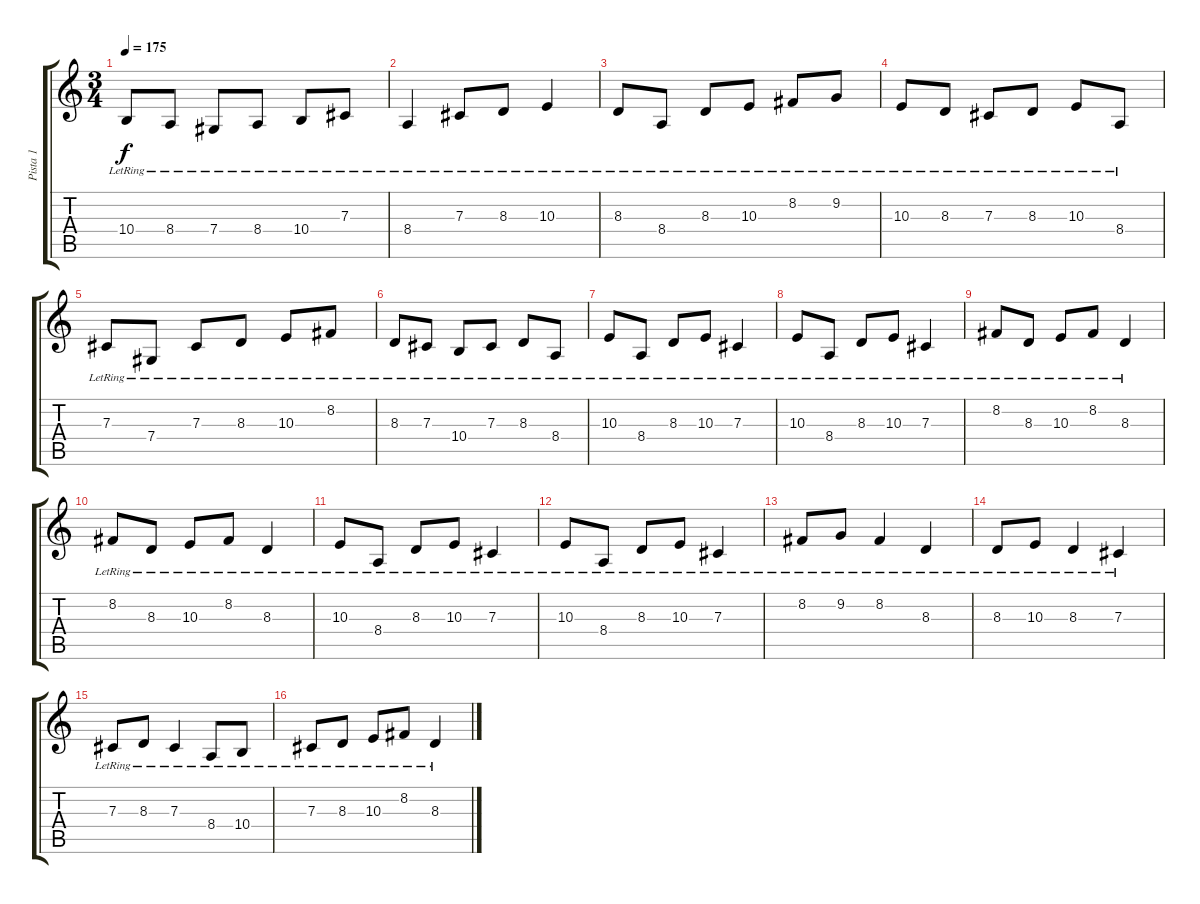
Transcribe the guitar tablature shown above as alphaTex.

\track ("Pista 1" "Pista 1") {instrument harpsichord}
\staff {score tabs}
\tuning (Eb4 Bb3 Gb3 Db3 Ab2 Eb2) {hide}
\ts (3 4)
\tempo 175
\clef g2
\ks c
10.4{lr}.8{dy f} 8.4{lr}.8 7.4{lr}.8 8.4{lr}.8 10.4{lr}.8 7.3{lr}.8 |
8.4{lr}.4 7.3{lr}.8 8.3{lr}.8 10.3{lr}.4 |
8.3{lr}.8 8.4{lr}.8 8.3{lr}.8 10.3{lr}.8 8.2{lr}.8 9.2{lr}.8 |
10.3{lr}.8 8.3{lr}.8 7.3{lr}.8 8.3{lr}.8 10.3{lr}.8 8.4{lr}.8 |
7.3{lr}.8 7.4{lr}.8 7.3{lr}.8 8.3{lr}.8 10.3{lr}.8 8.2{lr}.8 |
8.3{lr}.8 7.3{lr}.8 10.4{lr}.8 7.3{lr}.8 8.3{lr}.8 8.4{lr}.8 |
10.3{lr}.8 8.4{lr}.8 8.3{lr}.8 10.3{lr}.8 7.3{lr}.4 |
10.3{lr}.8 8.4{lr}.8 8.3{lr}.8 10.3{lr}.8 7.3{lr}.4 |
8.2{lr}.8 8.3{lr}.8 10.3{lr}.8 8.2{lr}.8 8.3{lr}.4 |
8.2{lr}.8 8.3{lr}.8 10.3{lr}.8 8.2{lr}.8 8.3{lr}.4 |
10.3{lr}.8 8.4{lr}.8 8.3{lr}.8 10.3{lr}.8 7.3{lr}.4 |
10.3{lr}.8 8.4{lr}.8 8.3{lr}.8 10.3{lr}.8 7.3{lr}.4 |
8.2{lr}.8 9.2{lr}.8 8.2{lr}.4 8.3{lr}.4 |
8.3{lr}.8 10.3{lr}.8 8.3{lr}.4 7.3{lr}.4 |
7.3{lr}.8 8.3{lr}.8 7.3{lr}.4 8.4{lr}.8 10.4{lr}.8 |
7.3{lr}.8 8.3{lr}.8 10.3{lr}.8 8.2{lr}.8 8.3{lr}.4
